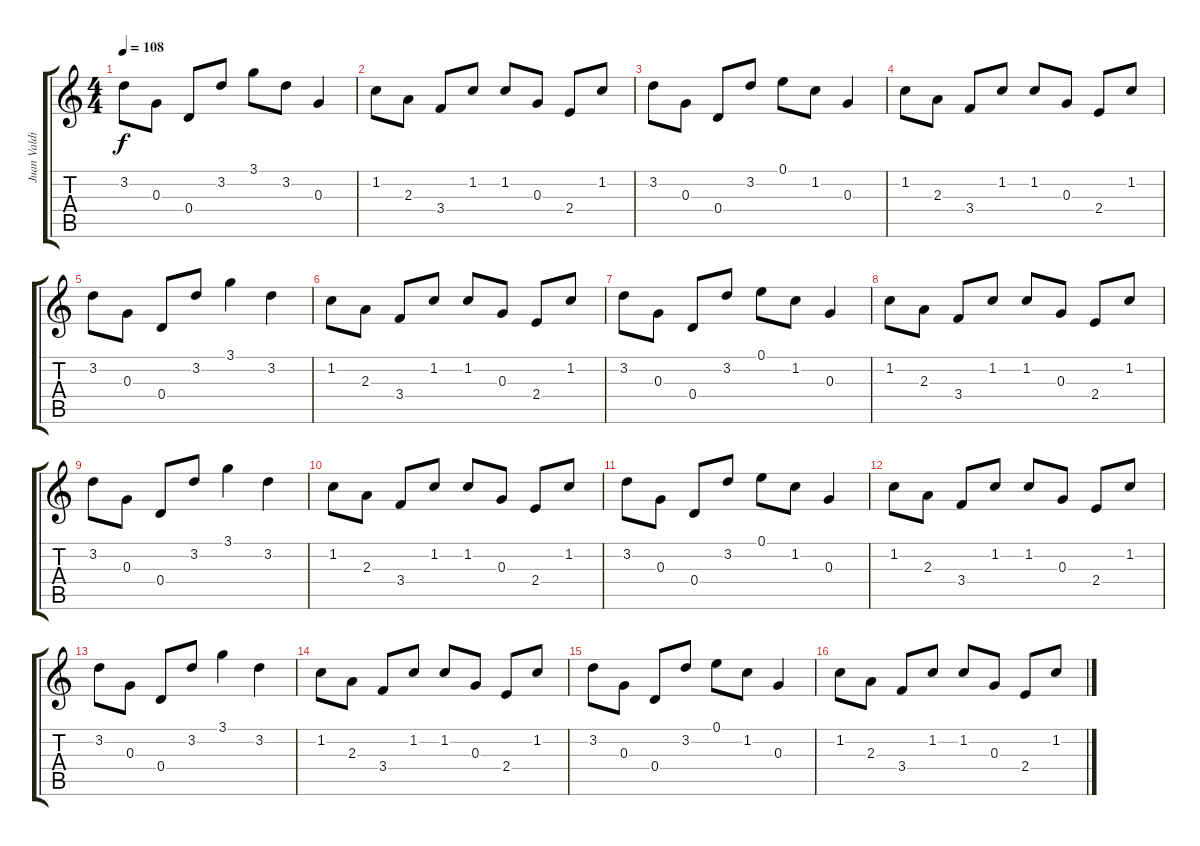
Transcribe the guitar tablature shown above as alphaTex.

\track ("Juan Valdivia" "Juan Valdi") {instrument acousticguitarsteel}
\staff {score tabs}
\tuning (E4 B3 G3 D3 A2 E2) {hide}
\ts (4 4)
\tempo 108
\clef g2
\ks c
3.2.8{dy f} 0.3.8 0.4.8 3.2.8 3.1.8 3.2.8 0.3.4 |
1.2.8 2.3.8 3.4.8 1.2.8 1.2.8 0.3.8 2.4.8 1.2.8 |
3.2.8 0.3.8 0.4.8 3.2.8 0.1.8 1.2.8 0.3.4 |
1.2.8 2.3.8 3.4.8 1.2.8 1.2.8 0.3.8 2.4.8 1.2.8 |
3.2.8 0.3.8 0.4.8 3.2.8 3.1.4 3.2.4 |
1.2.8 2.3.8 3.4.8 1.2.8 1.2.8 0.3.8 2.4.8 1.2.8 |
3.2.8 0.3.8 0.4.8 3.2.8 0.1.8 1.2.8 0.3.4 |
1.2.8 2.3.8 3.4.8 1.2.8 1.2.8 0.3.8 2.4.8 1.2.8 |
3.2.8 0.3.8 0.4.8 3.2.8 3.1.4 3.2.4 |
1.2.8 2.3.8 3.4.8 1.2.8 1.2.8 0.3.8 2.4.8 1.2.8 |
3.2.8 0.3.8 0.4.8 3.2.8 0.1.8 1.2.8 0.3.4 |
1.2.8 2.3.8 3.4.8 1.2.8 1.2.8 0.3.8 2.4.8 1.2.8 |
3.2.8 0.3.8 0.4.8 3.2.8 3.1.4 3.2.4 |
1.2.8 2.3.8 3.4.8 1.2.8 1.2.8 0.3.8 2.4.8 1.2.8 |
3.2.8 0.3.8 0.4.8 3.2.8 0.1.8 1.2.8 0.3.4 |
1.2.8 2.3.8 3.4.8 1.2.8 1.2.8 0.3.8 2.4.8 1.2.8
